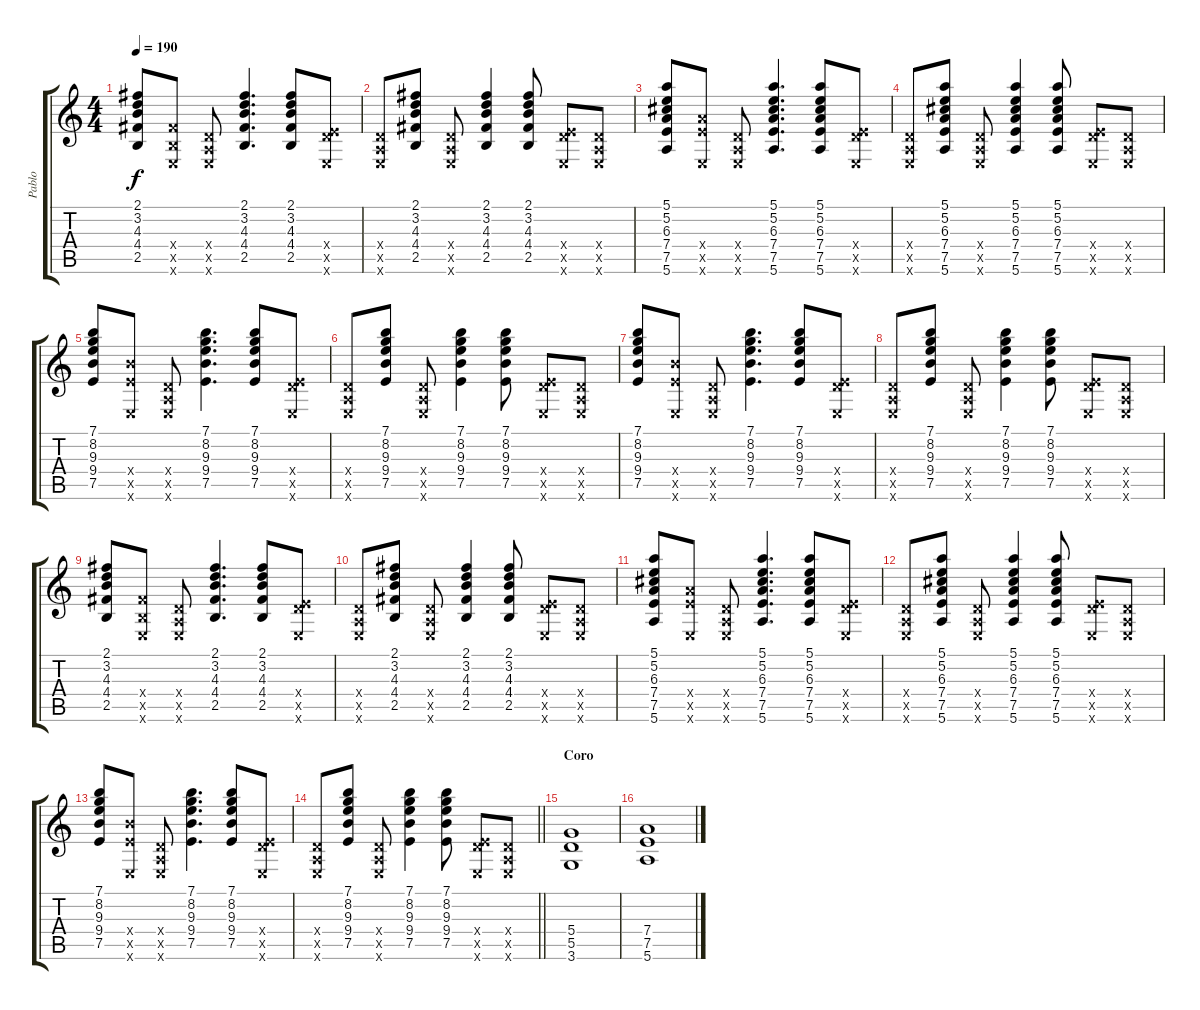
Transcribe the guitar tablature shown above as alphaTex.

\track ("Pablo" "Pablo") {instrument distortionguitar}
\staff {score tabs}
\tuning (E4 B3 G3 D3 A2 E2) {hide}
\ts (4 4)
\tempo 190
\clef g2
\ks c
(2.1 3.2 4.3 4.4 2.5).8{dy f} (4.4{x} 2.5{x} 0.6{x}).8 (0.4{x} 0.5{x} 0.6{x}).8 (2.1 3.2 4.3 4.4 2.5).4{d} (2.1 3.2 4.3 4.4 2.5).8 (0.4{x} 7.5{x} 0.6{x}).8 |
(0.4{x} 0.5{x} 0.6{x}).8 (2.1 3.2 4.3 4.4 2.5).8 (0.4{x} 0.5{x} 0.6{x}).8 (2.1 3.2 4.3 4.4 2.5).4 (2.1 3.2 4.3 4.4 2.5).8 (0.4{x} 7.5{x} 0.6{x}).8 (0.4{x} 0.5{x} 0.6{x}).8 |
(5.1 5.2 6.3 7.4 7.5 5.6).8 (7.4{x} 7.5{x} 0.6{x}).8 (0.4{x} 0.5{x} 0.6{x}).8 (5.1 5.2 6.3 7.4 7.5 5.6).4{d} (5.1 5.2 6.3 7.4 7.5 5.6).8 (0.4{x} 7.5{x} 0.6{x}).8 |
(0.4{x} 0.5{x} 0.6{x}).8 (5.1 5.2 6.3 7.4 7.5 5.6).8 (0.4{x} 0.5{x} 0.6{x}).8 (5.1 5.2 6.3 7.4 7.5 5.6).4 (5.1 5.2 6.3 7.4 7.5 5.6).8 (0.4{x} 7.5{x} 0.6{x}).8 (0.4{x} 0.5{x} 0.6{x}).8 |
(7.1 8.2 9.3 9.4 7.5).8 (9.4{x} 7.5{x} 0.6{x}).8 (0.4{x} 0.5{x} 0.6{x}).8 (7.1 8.2 9.3 9.4 7.5).4{d} (7.1 8.2 9.3 9.4 7.5).8 (0.4{x} 7.5{x} 0.6{x}).8 |
(0.4{x} 0.5{x} 0.6{x}).8 (7.1 8.2 9.3 9.4 7.5).8 (0.4{x} 0.5{x} 0.6{x}).8 (7.1 8.2 9.3 9.4 7.5).4 (7.1 8.2 9.3 9.4 7.5).8 (0.4{x} 7.5{x} 0.6{x}).8 (0.4{x} 0.5{x} 0.6{x}).8 |
(7.1 8.2 9.3 9.4 7.5).8 (9.4{x} 7.5{x} 0.6{x}).8 (0.4{x} 0.5{x} 0.6{x}).8 (7.1 8.2 9.3 9.4 7.5).4{d} (7.1 8.2 9.3 9.4 7.5).8 (0.4{x} 7.5{x} 0.6{x}).8 |
(0.4{x} 0.5{x} 0.6{x}).8 (7.1 8.2 9.3 9.4 7.5).8 (0.4{x} 0.5{x} 0.6{x}).8 (7.1 8.2 9.3 9.4 7.5).4 (7.1 8.2 9.3 9.4 7.5).8 (0.4{x} 7.5{x} 0.6{x}).8 (0.4{x} 0.5{x} 0.6{x}).8 |
(2.1 3.2 4.3 4.4 2.5).8 (4.4{x} 2.5{x} 0.6{x}).8 (0.4{x} 0.5{x} 0.6{x}).8 (2.1 3.2 4.3 4.4 2.5).4{d} (2.1 3.2 4.3 4.4 2.5).8 (0.4{x} 7.5{x} 0.6{x}).8 |
(0.4{x} 0.5{x} 0.6{x}).8 (2.1 3.2 4.3 4.4 2.5).8 (0.4{x} 0.5{x} 0.6{x}).8 (2.1 3.2 4.3 4.4 2.5).4 (2.1 3.2 4.3 4.4 2.5).8 (0.4{x} 7.5{x} 0.6{x}).8 (0.4{x} 0.5{x} 0.6{x}).8 |
(5.1 5.2 6.3 7.4 7.5 5.6).8 (7.4{x} 7.5{x} 0.6{x}).8 (0.4{x} 0.5{x} 0.6{x}).8 (5.1 5.2 6.3 7.4 7.5 5.6).4{d} (5.1 5.2 6.3 7.4 7.5 5.6).8 (0.4{x} 7.5{x} 0.6{x}).8 |
(0.4{x} 0.5{x} 0.6{x}).8 (5.1 5.2 6.3 7.4 7.5 5.6).8 (0.4{x} 0.5{x} 0.6{x}).8 (5.1 5.2 6.3 7.4 7.5 5.6).4 (5.1 5.2 6.3 7.4 7.5 5.6).8 (0.4{x} 7.5{x} 0.6{x}).8 (0.4{x} 0.5{x} 0.6{x}).8 |
(7.1 8.2 9.3 9.4 7.5).8 (9.4{x} 7.5{x} 0.6{x}).8 (0.4{x} 0.5{x} 0.6{x}).8 (7.1 8.2 9.3 9.4 7.5).4{d} (7.1 8.2 9.3 9.4 7.5).8 (0.4{x} 7.5{x} 0.6{x}).8 |
\barLineRight lightlight
(0.4{x} 0.5{x} 0.6{x}).8 (7.1 8.2 9.3 9.4 7.5).8 (0.4{x} 0.5{x} 0.6{x}).8 (7.1 8.2 9.3 9.4 7.5).4 (7.1 8.2 9.3 9.4 7.5).8 (0.4{x} 7.5{x} 0.6{x}).8 (0.4{x} 0.5{x} 0.6{x}).8 |
\section ("" "Coro")
(5.4 5.5 3.6).1{volume 12 instrument distortionguitar} |
(7.4 7.5 5.6).1
